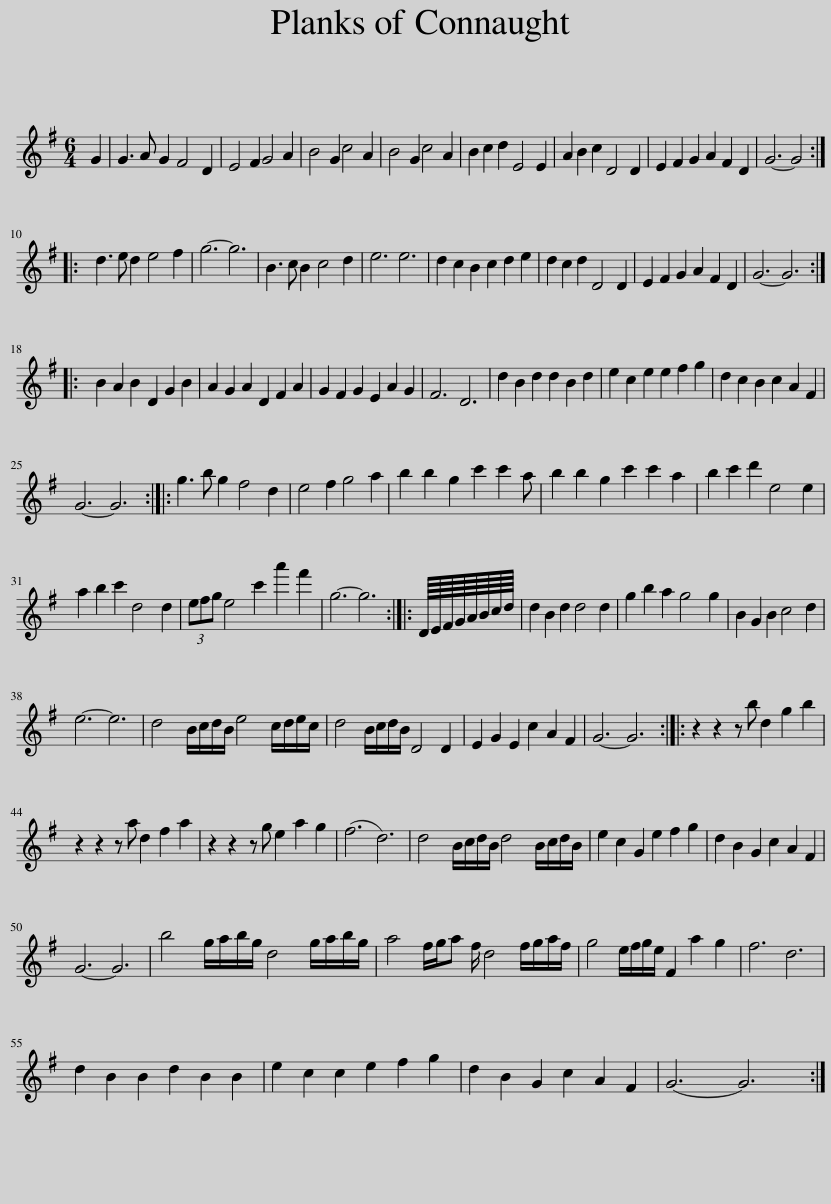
X:1
L:1/8
M:6/4
I:linebreak $
K:G
V:1 treble
V:1
 G2 | G3 A G2 F4 D2 | E4 F2 G4 A2 | B4 G2 c4 A2 | B4 G2 c4 A2 | %5
 B2 c2 d2 E4 E2 | A2 B2 c2 D4 D2 | E2 F2 G2 A2 F2 D2 | G6- G4 ::$ d3 e d2 e4 f2 | %10
 g6- g6 | B3 c B2 c4 d2 | e6 e6 | d2 c2 B2 c2 d2 e2 | d2 c2 d2 D4 D2 | %15
 E2 F2 G2 A2 F2 D2 | G6- G6 ::$ B2 A2 B2 D2 G2 B2 | A2 G2 A2 D2 F2 A2 | G2 F2 G2 E2 A2 G2 | %20
 F6 D6 | d2 B2 d2 d2 B2 d2 | e2 c2 e2 e2 f2 g2 | d2 c2 B2 c2 A2 F2 |$ G6- G6 :: %25
 g3 b g2 f4 d2 | e4 f2 g4 a2 | b2 b2 g2 c'2 c'2 a | b2 b2 g2 c'2 c'2 a2 | b2 c'2 d'2 e4 e2 |$ %30
 a2 b2 c'2 d4 d2 | (3efg e4 c'2 a'2 f'2 | g6- g6 :: D/8E/8F/8G/8A/8B/8c/8d/8 | d2 B2 d2 d4 d2 | %35
 g2 b2 a2 g4 g2 | B2 G2 B2 c4 d2 |$ e6- e6 | d4 B/c/d/B/ e4 c/d/e/c/ | d4 B/c/d/B/ D4 D2 | %40
 E2 G2 E2 c2 A2 F2 | G6- G6 :: z2 z2 z b d2 g2 b2 |$ z2 z2 z a d2 f2 a2 | z2 z2 z g e2 a2 g2 | %45
 (f6 d6) | d4 B/c/d/B/ d4 B/c/d/B/ | e2 c2 G2 e2 f2 g2 | d2 B2 G2 c2 A2 F2 |$ G6- G6 | %50
 b4 g/a/b/g/ d4 g/a/b/g/ | a4 f/g/a f/ d4 f/g/a/f/ | g4 e/f/g/e/ F2 a2 g2 | f6 d6 |$ d2 B2 B2 d2 B2 B2 | %55
 e2 c2 c2 e2 f2 g2 | d2 B2 G2 c2 A2 F2 | G6- G6 :| %58
